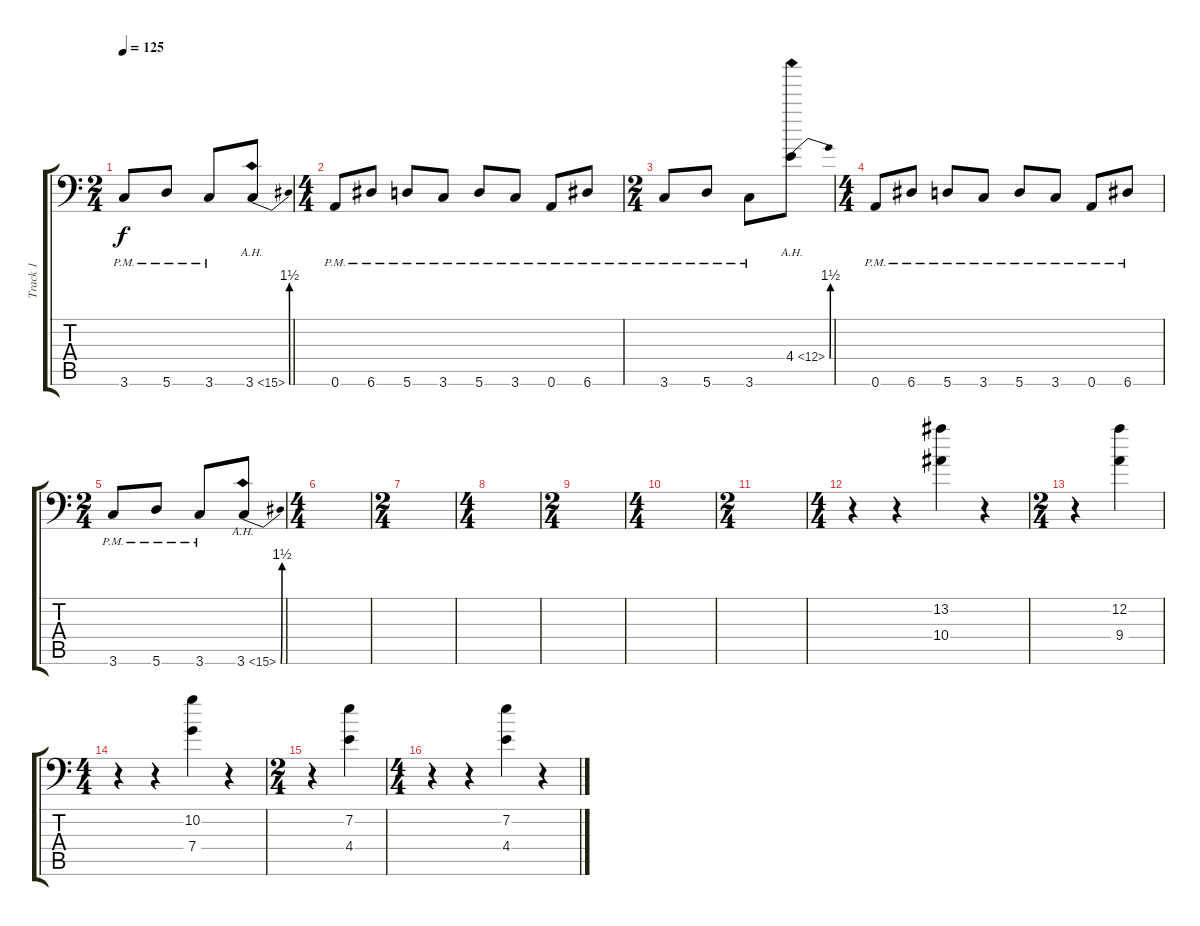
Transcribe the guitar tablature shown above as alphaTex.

\track ("Track 1" "Track 1") {instrument overdrivenguitar}
\staff {score tabs}
\tuning (D4 A3 F3 C3 G2 A1) {hide}
\ts (2 4)
\tempo 125
\clef f4
\ks c
3.6{pm}.8{dy f} 5.6{pm}.8 3.6{pm}.8 3.6{be (bend 0 0 60 6) ah 12}.8 |
\ts (4 4)
0.6{pm}.8 6.6{pm}.8 5.6{pm}.8 3.6{pm}.8 5.6{pm}.8 3.6{pm}.8 0.6{pm}.8 6.6{pm}.8 |
\ts (2 4)
3.6{pm}.8 5.6{pm}.8 3.6{pm}.8 4.4{be (bend 0 0 60 6) ah 8}.8 |
\ts (4 4)
0.6{pm}.8 6.6{pm}.8 5.6{pm}.8 3.6{pm}.8 5.6{pm}.8 3.6{pm}.8 0.6{pm}.8 6.6{pm}.8 |
\ts (2 4)
3.6{pm}.8 5.6{pm}.8 3.6{pm}.8 3.6{be (bend 0 0 60 6) ah 12}.8 |
\ts (4 4)
|
\ts (2 4)
|
\ts (4 4)
|
\ts (2 4)
|
\ts (4 4)
|
\ts (2 4)
|
\ts (4 4)
r.4 r.4 (13.2 10.4).4 r.4 |
\ts (2 4)
r.4 (12.2 9.4).4 |
\ts (4 4)
r.4 r.4 (10.2 7.4).4 r.4 |
\ts (2 4)
r.4 (7.2 4.4).4 |
\ts (4 4)
r.4 r.4 (7.2 4.4).4 r.4
